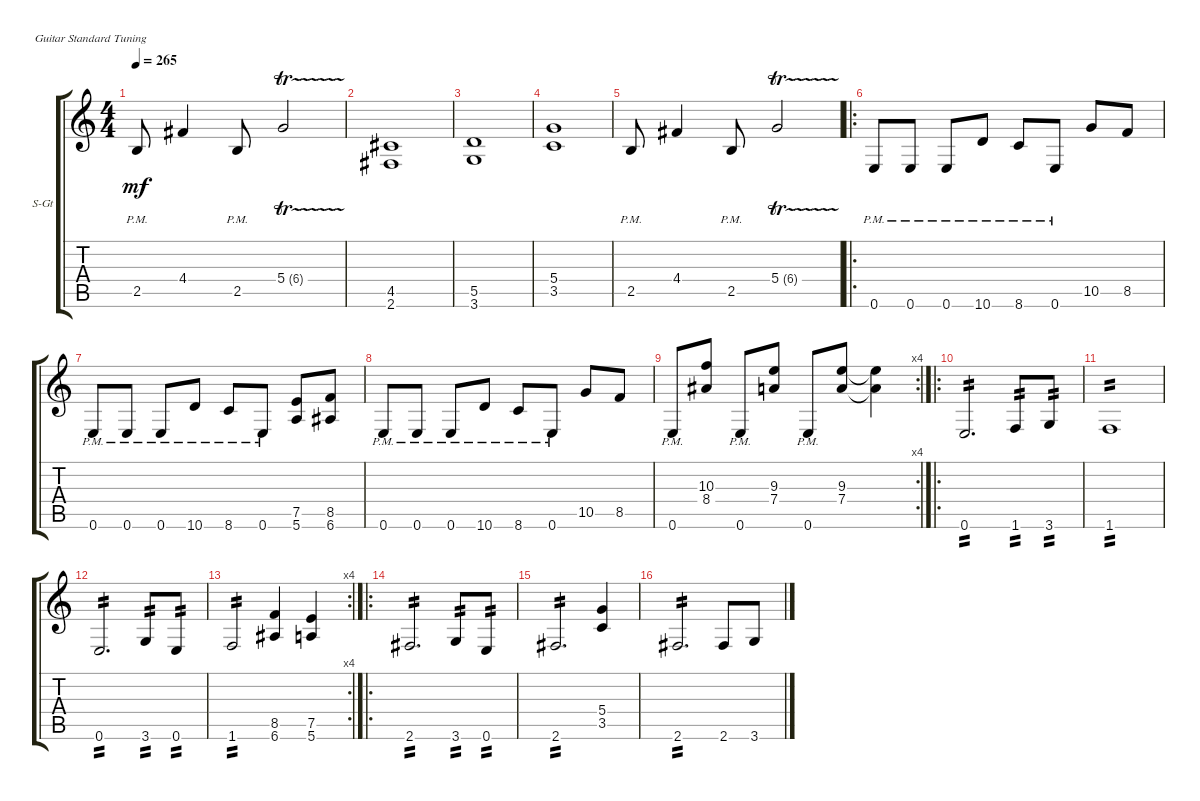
\defaultSystemsLayout 4
\bracketExtendMode groupsimilarinstruments
\firstSystemTrackNameOrientation horizontal
\otherSystemsTrackNameOrientation horizontal
\track ("Steel Guitar" "S-Gt") {instrument acousticguitarsteel}
\staff {score tabs}
\tuning (E4 B3 G3 D3 A2 E2)
\ts (4 4)
\tempo 265
\clef g2
\ks c
2.5{pm}.8{dy mf} 4.4.4 2.5{pm}.8 5.4{tr (6 16)}.2 |
(2.6 4.5).1 |
(3.6 5.5).1 |
(3.5 5.4).1 |
2.5{pm}.8 4.4.4 2.5{pm}.8 5.4{tr (6 16)}.2 |
\ro
0.6{pm}.8 0.6{pm}.8 0.6{pm}.8 10.6{pm}.8 8.6{pm}.8 0.6{pm}.8 10.5.8 8.5.8 |
0.6{pm}.8 0.6{pm}.8 0.6{pm}.8 10.6{pm}.8 8.6{pm}.8 0.6{pm}.8 (5.6 7.5).8 (6.6 8.5).8 |
0.6{pm}.8 0.6{pm}.8 0.6{pm}.8 10.6{pm}.8 8.6{pm}.8 0.6{pm}.8 10.5.8 8.5.8 |
\rc 4
0.6{pm}.8 (8.4 10.3).8 0.6{pm}.8 (7.4 9.3).8 0.6{pm}.8 (7.4 9.3).8 (7.4{t} 9.3{t}).4 |
\ro
0.6.2{d tp 2} 1.6.8{tp 2} 3.6.8{tp 2} |
1.6.1{tp 2} |
0.6.2{d tp 2} 3.6.8{tp 2} 0.6.8{tp 2} |
\rc 4
1.6.2{tp 2} (6.6 8.5).4 (5.6 7.5).4 |
\ro
2.6.2{d tp 2} 3.6.8{tp 2} 0.6.8{tp 2} |
2.6.2{d tp 2} (3.5 5.4).4 |
2.6.2{d tp 2} 2.6.8 3.6.8
